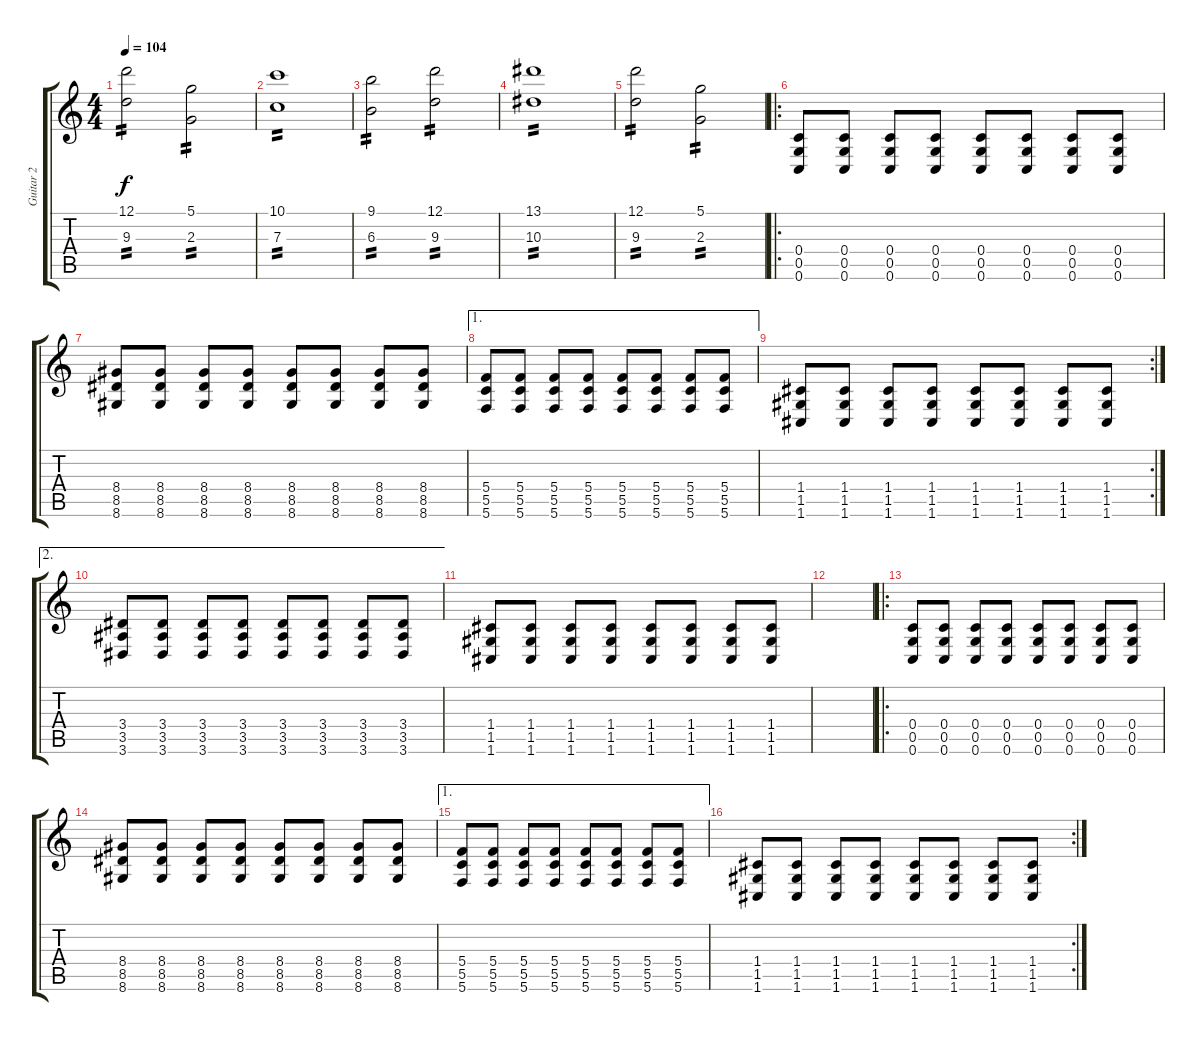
\track ("Guitar 2" "Guitar 2") {instrument distortionguitar}
\staff {score tabs}
\tuning (D4 A3 F3 C3 G2 C2) {hide}
\ts (4 4)
\tempo 104
\clef g2
\ks c
(12.1 9.3).2{tp 2 dy f} (5.1 2.3).2{tp 2} |
(10.1 7.3).1{tp 2} |
(9.1 6.3).2{tp 2} (12.1 9.3).2{tp 2} |
(13.1 10.3).1{tp 2} |
(12.1 9.3).2{tp 2} (5.1 2.3).2{tp 2} |
\ro
(0.4 0.5 0.6).8{volume 14} (0.4 0.5 0.6).8 (0.4 0.5 0.6).8 (0.4 0.5 0.6).8 (0.4 0.5 0.6).8 (0.4 0.5 0.6).8 (0.4 0.5 0.6).8 (0.4 0.5 0.6).8 |
(8.4 8.5 8.6).8 (8.4 8.5 8.6).8 (8.4 8.5 8.6).8 (8.4 8.5 8.6).8 (8.4 8.5 8.6).8 (8.4 8.5 8.6).8 (8.4 8.5 8.6).8 (8.4 8.5 8.6).8 |
\ae 1
(5.4 5.5 5.6).8 (5.4 5.5 5.6).8 (5.4 5.5 5.6).8 (5.4 5.5 5.6).8 (5.4 5.5 5.6).8 (5.4 5.5 5.6).8 (5.4 5.5 5.6).8 (5.4 5.5 5.6).8 |
\rc 2
(1.4 1.5 1.6).8 (1.4 1.5 1.6).8 (1.4 1.5 1.6).8 (1.4 1.5 1.6).8 (1.4 1.5 1.6).8 (1.4 1.5 1.6).8 (1.4 1.5 1.6).8 (1.4 1.5 1.6).8 |
\ae 2
(3.4 3.5 3.6).8 (3.4 3.5 3.6).8 (3.4 3.5 3.6).8 (3.4 3.5 3.6).8 (3.4 3.5 3.6).8 (3.4 3.5 3.6).8 (3.4 3.5 3.6).8 (3.4 3.5 3.6).8 |
(1.4 1.5 1.6).8 (1.4 1.5 1.6).8 (1.4 1.5 1.6).8 (1.4 1.5 1.6).8 (1.4 1.5 1.6).8 (1.4 1.5 1.6).8 (1.4 1.5 1.6).8 (1.4 1.5 1.6).8 |
|
\ro
(0.4 0.5 0.6).8 (0.4 0.5 0.6).8 (0.4 0.5 0.6).8 (0.4 0.5 0.6).8 (0.4 0.5 0.6).8 (0.4 0.5 0.6).8 (0.4 0.5 0.6).8 (0.4 0.5 0.6).8 |
(8.4 8.5 8.6).8 (8.4 8.5 8.6).8 (8.4 8.5 8.6).8 (8.4 8.5 8.6).8 (8.4 8.5 8.6).8 (8.4 8.5 8.6).8 (8.4 8.5 8.6).8 (8.4 8.5 8.6).8 |
\ae 1
(5.4 5.5 5.6).8 (5.4 5.5 5.6).8 (5.4 5.5 5.6).8 (5.4 5.5 5.6).8 (5.4 5.5 5.6).8 (5.4 5.5 5.6).8 (5.4 5.5 5.6).8 (5.4 5.5 5.6).8 |
\rc 2
(1.4 1.5 1.6).8 (1.4 1.5 1.6).8 (1.4 1.5 1.6).8 (1.4 1.5 1.6).8 (1.4 1.5 1.6).8 (1.4 1.5 1.6).8 (1.4 1.5 1.6).8 (1.4 1.5 1.6).8
